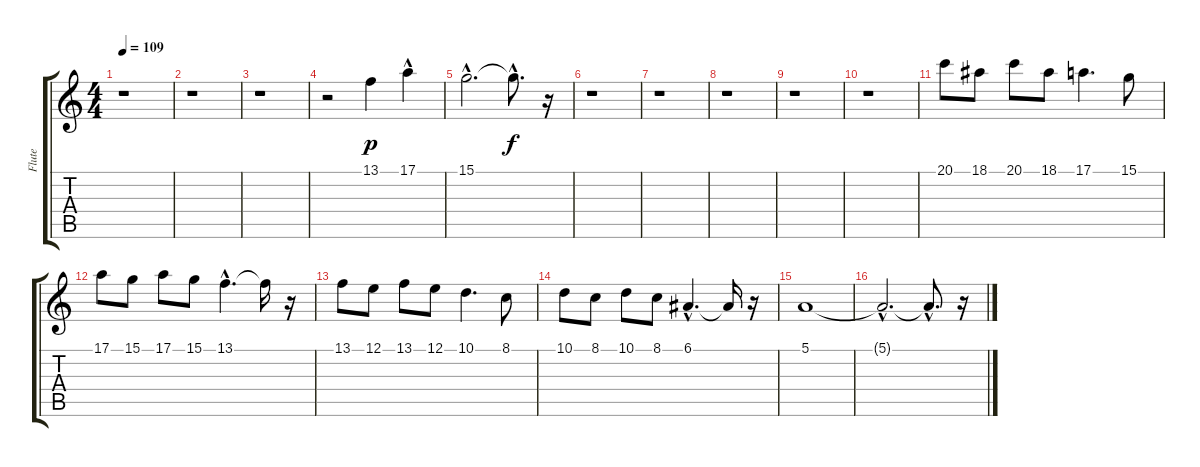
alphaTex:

\track ("Flute" "Flute") {instrument flute}
\staff {score tabs}
\tuning (E4 B3 G3 D3 A2 E2) {hide}
\ts (4 4)
\tempo 109
\clef g2
\ks c
r.1{dy f} |
r.1 |
r.1 |
r.2 13.1.4{dy p} 17.1{hac}.4 |
15.1{hac}.2{d} 15.1{hac t}.8{d dy f} r.16 |
r.1 |
r.1 |
r.1 |
r.1 |
r.1 |
20.1.8 18.1.8 20.1.8 18.1.8 17.1.4{d} 15.1.8 |
17.1.8 15.1.8 17.1.8 15.1.8 13.1{hac}.4{d} 13.1{t}.16 r.16 |
13.1.8 12.1.8 13.1.8 12.1.8 10.1.4{d} 8.1.8 |
10.1.8 8.1.8 10.1.8 8.1.8 6.1{hac}.4{d} 6.1{t}.16 r.16 |
5.1.1 |
5.1{hac t}.2{d} 5.1{hac t}.8{d} r.16
